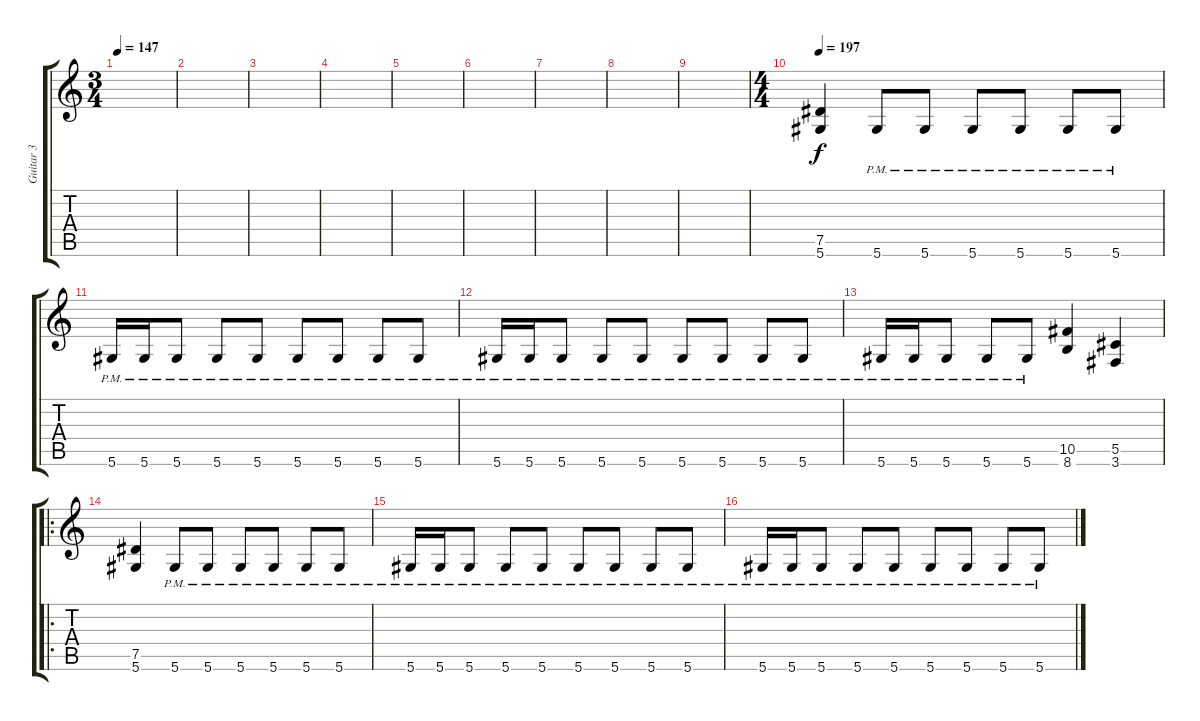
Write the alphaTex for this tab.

\track ("Guitar 3" "Guitar 3") {instrument overdrivenguitar}
\staff {score tabs}
\tuning (Eb4 Bb3 Gb3 Db3 Ab2 Eb2) {hide}
\ts (3 4)
\tempo 147
\clef g2
\ks c
|
|
|
|
|
|
|
|
|
\ts (4 4)
\tempo 197
(7.5 5.6).4{volume 10 balance 14 instrument overdrivenguitar} 5.6{pm}.8 5.6{pm}.8 5.6{pm}.8 5.6{pm}.8 5.6{pm}.8 5.6{pm}.8 |
5.6{pm}.16 5.6{pm}.16 5.6{pm}.8 5.6{pm}.8 5.6{pm}.8 5.6{pm}.8 5.6{pm}.8 5.6{pm}.8 5.6{pm}.8 |
5.6{pm}.16 5.6{pm}.16 5.6{pm}.8 5.6{pm}.8 5.6{pm}.8 5.6{pm}.8 5.6{pm}.8 5.6{pm}.8 5.6{pm}.8 |
5.6{pm}.16 5.6{pm}.16 5.6{pm}.8 5.6{pm}.8 5.6{pm}.8 (10.5 8.6).4 (5.5 3.6).4 |
\ro
(7.5 5.6).4{volume 10 balance 14 instrument overdrivenguitar} 5.6{pm}.8 5.6{pm}.8 5.6{pm}.8 5.6{pm}.8 5.6{pm}.8 5.6{pm}.8 |
5.6{pm}.16 5.6{pm}.16 5.6{pm}.8 5.6{pm}.8 5.6{pm}.8 5.6{pm}.8 5.6{pm}.8 5.6{pm}.8 5.6{pm}.8 |
5.6{pm}.16 5.6{pm}.16 5.6{pm}.8 5.6{pm}.8 5.6{pm}.8 5.6{pm}.8 5.6{pm}.8 5.6{pm}.8 5.6{pm}.8
